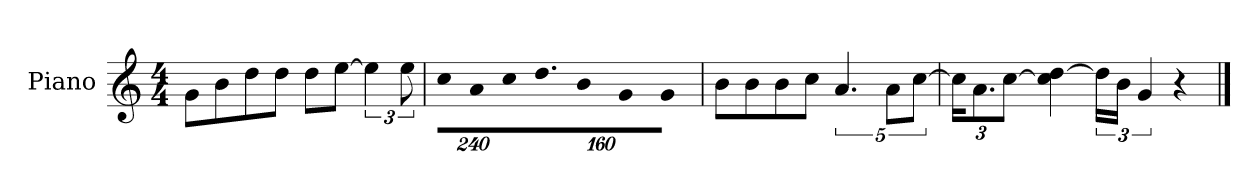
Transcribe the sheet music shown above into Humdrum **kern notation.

**kern
*part1
*staff1
*I"Piano
*I'P-no
*clefG2
*k[]
*M4/4
*MM90
=1
8g\L
8b\
8dd\
8dd\J
8dd\L
[8ee\J
6ee\]
12ee\
=2
*Xbrackettup
!LO:N:vis=8
960%137cc\L
!LO:N:vis=8
960%137a\
!LO:N:vis=8
960%137cc\
!LO:N:vis=8.
640%137dd\
!LO:N:vis=16
1920%137b\K
!LO:N:vis=8
960%137g\
!LO:N:vis=8
960%137g\J
=3
8b\L
8b\
8b\
8cc\J
*brackettup
5.a/
10a\L
[10cc\J
=4
*Xbrackettup
24cc\KL]
12.a\
[12cc\J
4cc\] [4dd\
*brackettup
24dd\LL]
24b\JJ
6g/
4r
==
*-
